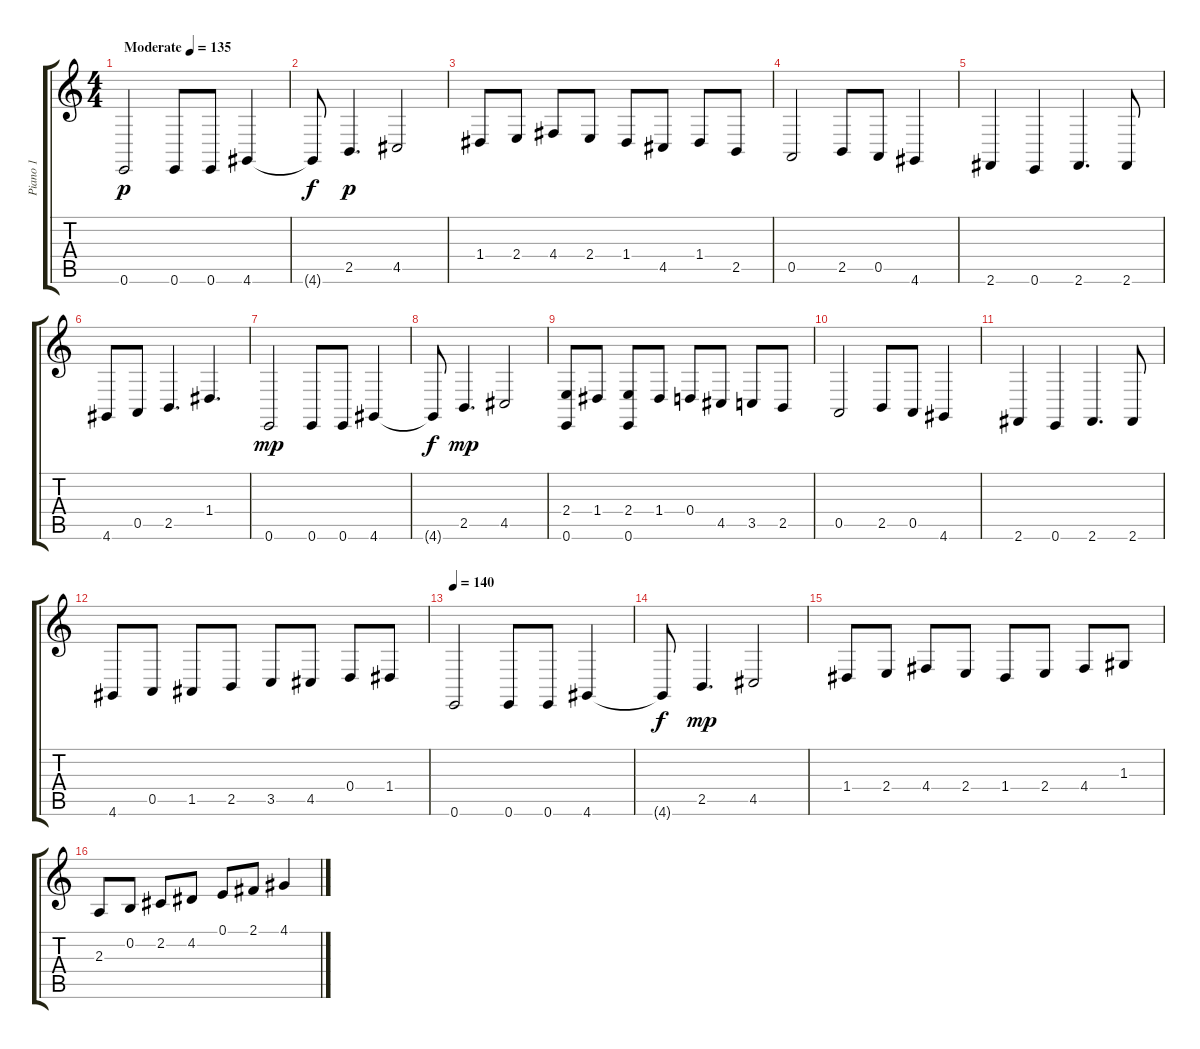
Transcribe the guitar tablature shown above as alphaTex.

\track ("Piano 1" "Piano 1") {instrument acousticgrandpiano}
\staff {score tabs}
\tuning (E4 B3 G3 D3 A2 E2) {hide}
\ts (4 4)
\tempo (135 "Moderate")
\clef g2
\ks c
0.6.2{dy p instrument acousticgrandpiano} 0.6.8 0.6.8 4.6.4 |
4.6{t}.8{dy f} 2.5.4{d dy p} 4.5.2 |
1.4.8 2.4.8 4.4.8 2.4.8 1.4.8 4.5.8 1.4.8 2.5.8 |
0.5.2 2.5.8 0.5.8 4.6.4 |
2.6.4 0.6.4 2.6.4{d} 2.6.8 |
4.6.8 0.5.8 2.5.4{d} 1.4.4{d} |
0.6.2{dy mp} 0.6.8 0.6.8 4.6.4 |
4.6{t}.8{dy f} 2.5.4{d dy mp} 4.5.2 |
(2.4 0.6).8 1.4.8 (2.4 0.6).8 1.4.8 0.4.8 4.5.8 3.5.8 2.5.8 |
0.5.2 2.5.8 0.5.8 4.6.4 |
2.6.4 0.6.4 2.6.4{d} 2.6.8 |
4.6.8 0.5.8 1.5.8 2.5.8 3.5.8 4.5.8 0.4.8 1.4.8 |
\tempo 140
0.6.2 0.6.8 0.6.8 4.6.4 |
4.6{t}.8{dy f} 2.5.4{d dy mp} 4.5.2 |
1.4.8 2.4.8 4.4.8 2.4.8 1.4.8 2.4.8 4.4.8 1.3.8 |
2.3.8 0.2.8 2.2.8 4.2.8 0.1.8 2.1.8 4.1.4
